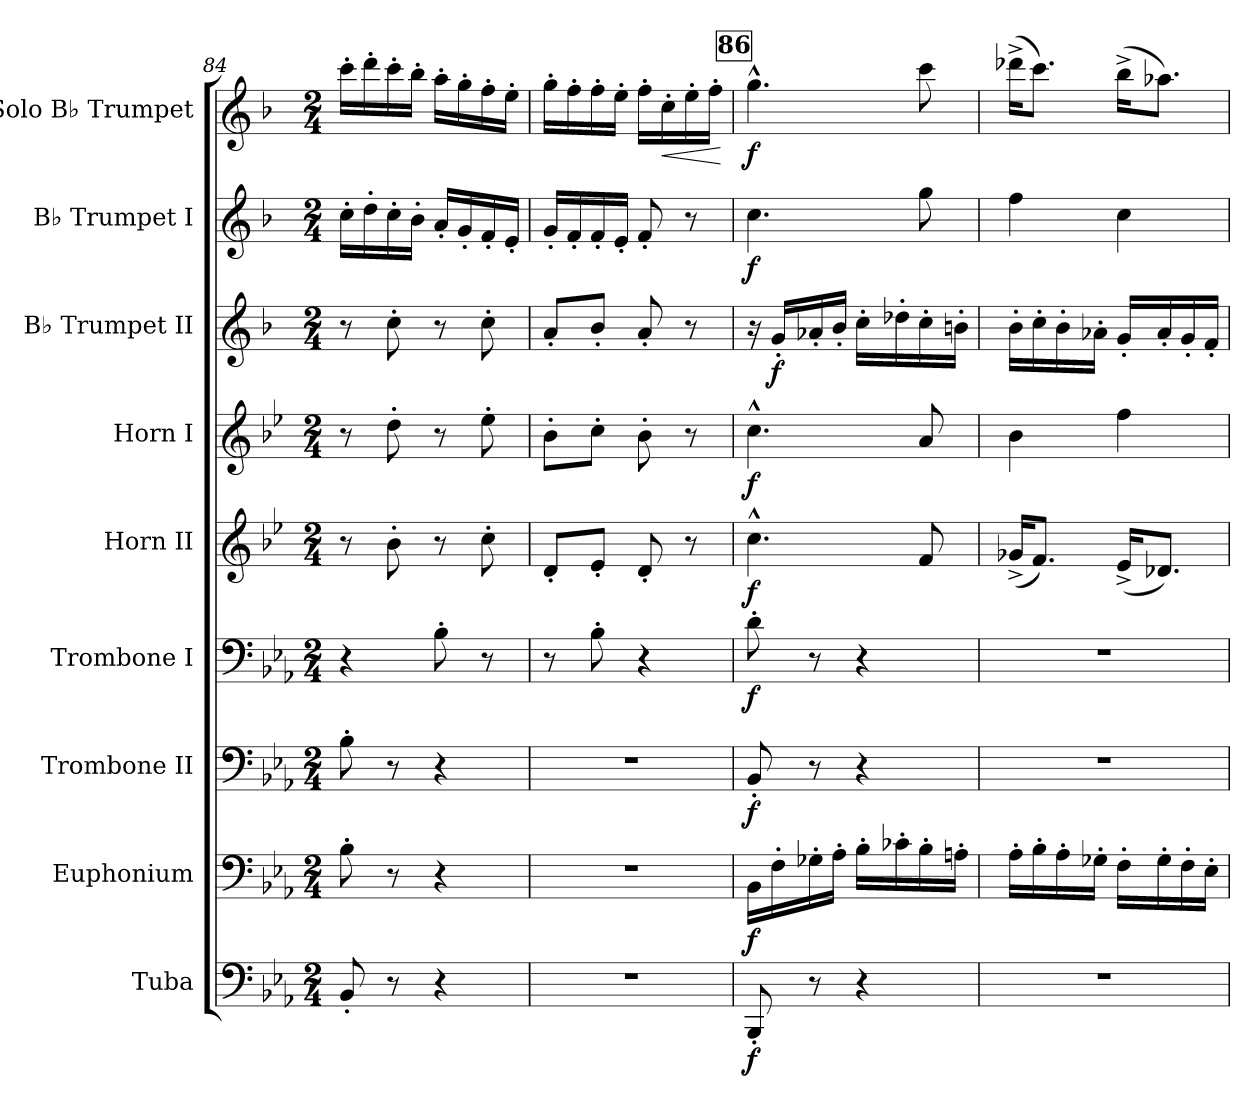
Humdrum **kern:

**kern	**dynam	**kern	**dynam	**kern	**dynam	**kern	**dynam	**kern	**dynam	**kern	**dynam	**kern	**dynam	**kern	**dynam	**kern	**dynam
*part9	*part9	*part8	*part8	*part7	*part7	*part6	*part6	*part5	*part5	*part4	*part4	*part3	*part3	*part2	*part2	*part1	*part1
*staff9	*staff9	*staff8	*staff8	*staff7	*staff7	*staff6	*staff6	*staff5	*staff5	*staff4	*staff4	*staff3	*staff3	*staff2	*staff2	*staff1	*staff1
*I"Tuba	*	*I"Euphonium	*	*I"Trombone II	*	*I"Trombone I	*	*I"Horn II	*	*I"Horn I	*	*I"B♭ Trumpet II	*	*I"B♭ Trumpet I	*	*I"Solo B♭ Trumpet	*
*I'Tba.	*	*I'Euph.	*	*I'Tbn. II	*	*I'Tbn. I	*	*I'Hn. II	*	*I'Hn. I	*	*I'Tpt. II	*	*I'Tpt. I	*	*I'Solo	*
*clefF4	*	*clefF4	*	*clefF4	*	*clefF4	*	*clefG2	*	*clefG2	*	*clefG2	*	*clefG2	*	*clefG2	*
*	*	*	*	*	*	*	*	*ITrd4c7	*	*ITrd4c7	*	*ITrd1c2	*	*ITrd1c2	*	*ITrd1c2	*
*k[b-e-a-]	*	*k[b-e-a-]	*	*k[b-e-a-]	*	*k[b-e-a-]	*	*k[b-e-a-]	*	*k[b-e-a-]	*	*k[b-e-a-]	*	*k[b-e-a-]	*	*k[b-e-a-]	*
*M2/4	*	*M2/4	*	*M2/4	*	*M2/4	*	*M2/4	*	*M2/4	*	*M2/4	*	*M2/4	*	*M2/4	*
=84	=84	=84	=84	=84	=84	=84	=84	=84	=84	=84	=84	=84	=84	=84	=84	=84	=84
8BB-'/	.	8B-'\	.	8B-'\	.	4r	.	8r	.	8r	.	8r	.	16b-'\LL	.	16bb-'\LL	.
.	.	.	.	.	.	.	.	.	.	.	.	.	.	16cc'\	.	16ccc'\	.
8r	.	8r	.	8r	.	.	.	8e-'\	.	8g'\	.	8b-'\	.	16b-'\	.	16bb-'\	.
.	.	.	.	.	.	.	.	.	.	.	.	.	.	16a-'\JJ	.	16aa-'\JJ	.
4r	.	4r	.	4r	.	8B-'\	.	8r	.	8r	.	8r	.	16g'/LL	.	16gg'\LL	.
.	.	.	.	.	.	.	.	.	.	.	.	.	.	16f'/	.	16ff'\	.
.	.	.	.	.	.	8r	.	8f'\	.	8a-'\	.	8b-'\	.	16e-'/	.	16ee-'\	.
.	.	.	.	.	.	.	.	.	.	.	.	.	.	16d'/JJ	.	16dd'\JJ	.
=85	=85	=85	=85	=85	=85	=85	=85	=85	=85	=85	=85	=85	=85	=85	=85	=85	=85
2r	.	2r	.	2r	.	8r	.	8G'/L	.	8e-'\L	.	8g'/L	.	16f'/LL	.	16ff'\LL	.
.	.	.	.	.	.	.	.	.	.	.	.	.	.	16e-'/	.	16ee-'\	.
.	.	.	.	.	.	8B-'\	.	8A-'/J	.	8f'\J	.	8a-'/J	.	16e-'/	.	16ee-'\	.
.	.	.	.	.	.	.	.	.	.	.	.	.	.	16d'/JJ	.	16dd'\JJ	.
.	.	.	.	.	.	4r	.	8G'/	.	8e-'\	.	8g'/	.	8e-'/	.	16ee-'\LL	.
!	!	!	!	!	!	!	!	!	!	!	!	!	!	!	!	!	!LO:HP:b
.	.	.	.	.	.	.	.	.	.	.	.	.	.	.	.	16b-'\	<
.	.	.	.	.	.	.	.	8r	.	8r	.	8r	.	8r	.	16dd'\	.
.	.	.	.	.	.	.	.	.	.	.	.	.	.	.	.	16ee-'\JJ	.
.	.	.	.	.	.	.	.	.	.	.	.	.	.	.	.	.	[
!!LO:PB:g=z
!!LO:REH:place=s1:a:B:fs=14:t=86
=86	=86	=86	=86	=86	=86	=86	=86	=86	=86	=86	=86	=86	=86	=86	=86	=86	=86
!	!LO:DY:b	!	!LO:DY:b	!	!LO:DY:b	!	!LO:DY:b	!	!LO:DY:b	!	!LO:DY:b	!	!	!	!LO:DY:b	!	!LO:DY:b
8BBB-'/	f	16BB-\LL	f	8BB-'/	f	8d'\	f	4.f^^\	f	4.f^^\	f	16r	.	4.b-\	f	4.ff^^\	f
!	!	!	!	!	!	!	!	!	!	!	!	!	!LO:DY:b	!	!	!	!
.	.	16F'\	.	.	.	.	.	.	.	.	.	16f'/LL	f	.	.	.	.
8r	.	16G-X'\	.	8r	.	8r	.	.	.	.	.	16g-X'/	.	.	.	.	.
.	.	16A-'\JJ	.	.	.	.	.	.	.	.	.	16a-'/JJ	.	.	.	.	.
4r	.	16B-'\LL	.	4r	.	4r	.	.	.	.	.	16b-'\LL	.	.	.	.	.
.	.	16c-X'\	.	.	.	.	.	.	.	.	.	16cc-X'\	.	.	.	.	.
.	.	16B-'\	.	.	.	.	.	8B-/	.	8d/	.	16b-'\	.	8ff\	.	8bb-\	.
.	.	16An'\JJ	.	.	.	.	.	.	.	.	.	16an'\JJ	.	.	.	.	.
=87	=87	=87	=87	=87	=87	=87	=87	=87	=87	=87	=87	=87	=87	=87	=87	=87	=87
2r	.	16A-'\LL	.	2r	.	2r	.	(<16c-X^/KL	.	4e-\	.	16a-'\LL	.	4ee-\	.	(>16ccc-X^\KL	.
.	.	16B-'\	.	.	.	.	.	8.B-/J)	.	.	.	16b-'\	.	.	.	8.bb-\J)	.
.	.	16A-'\	.	.	.	.	.	.	.	.	.	16a-'\	.	.	.	.	.
.	.	16G-X'\JJ	.	.	.	.	.	.	.	.	.	16g-X'\JJ	.	.	.	.	.
.	.	16F'\LL	.	.	.	.	.	(<16A-^/KL	.	4b-\	.	16f'/LL	.	4b-\	.	(>16aa-^\KL	.
.	.	16G-'\	.	.	.	.	.	8.G-X/J)	.	.	.	16g-'/	.	.	.	8.gg-X\J)	.
.	.	16F'\	.	.	.	.	.	.	.	.	.	16f'/	.	.	.	.	.
.	.	16E-'\JJ	.	.	.	.	.	.	.	.	.	16e-'/JJ	.	.	.	.	.
=	=	=	=	=	=	=	=	=	=	=	=	=	=	=	=	=	=
*-	*-	*-	*-	*-	*-	*-	*-	*-	*-	*-	*-	*-	*-	*-	*-	*-	*-
